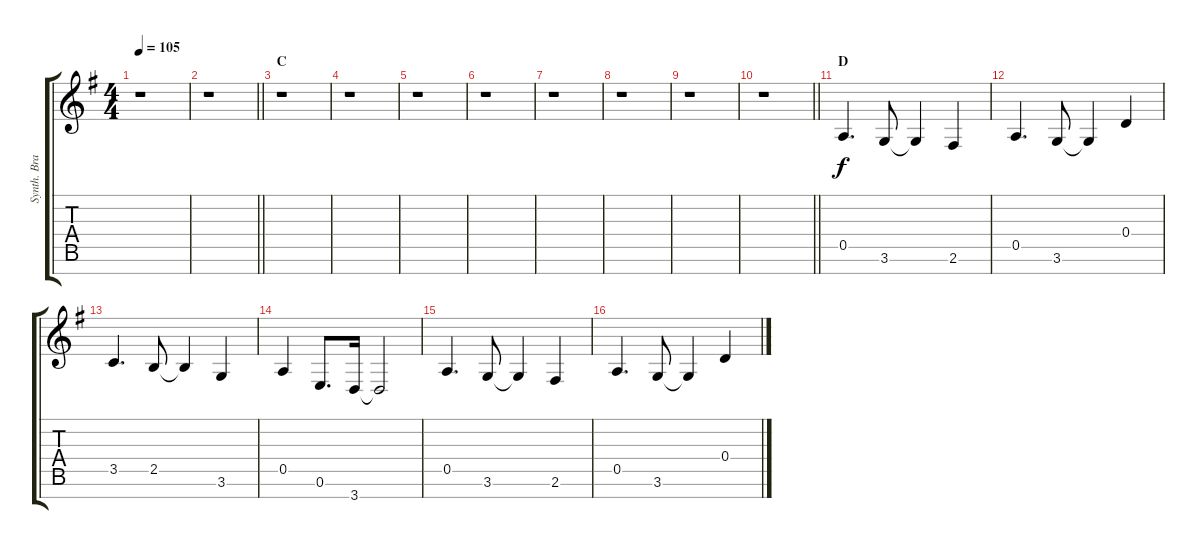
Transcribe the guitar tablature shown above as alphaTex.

\track ("Synth. Brass" "Synth. Bra") {instrument synthbrass1}
\staff {score tabs}
\tuning (E5 B4 G4 D4 A3 E3 B2) {hide}
\ts (4 4)
\tempo 105
\clef g2
\ks g
r.1{dy f} |
\barLineRight lightlight
r.1 |
\section ("" "C")
r.1 |
r.1 |
r.1 |
r.1 |
r.1 |
r.1 |
r.1 |
\barLineRight lightlight
r.1 |
\section ("" "D")
0.5.4{d} 3.6.8 3.6{t}.4 2.6.4 |
0.5.4{d} 3.6.8 3.6{t}.4 0.4.4 |
3.5.4{d} 2.5.8 2.5{t}.4 3.6.4 |
0.5.4 0.6.8{d} 3.7.16 3.7{t}.2 |
0.5.4{d} 3.6.8 3.6{t}.4 2.6.4 |
0.5.4{d} 3.6.8 3.6{t}.4 0.4.4
